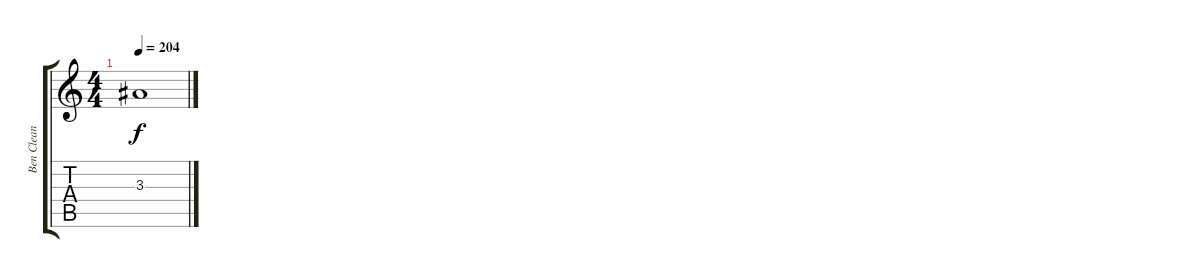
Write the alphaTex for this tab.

\track ("Ben Clean" "Ben Clean") {instrument acousticguitarsteel bank 226}
\staff {score tabs}
\tuning (E4 B3 G3 D3 A2 E2) {hide}
\ts (4 4)
\tempo 204
\clef g2
\ks c
3.3.1{dy f}
